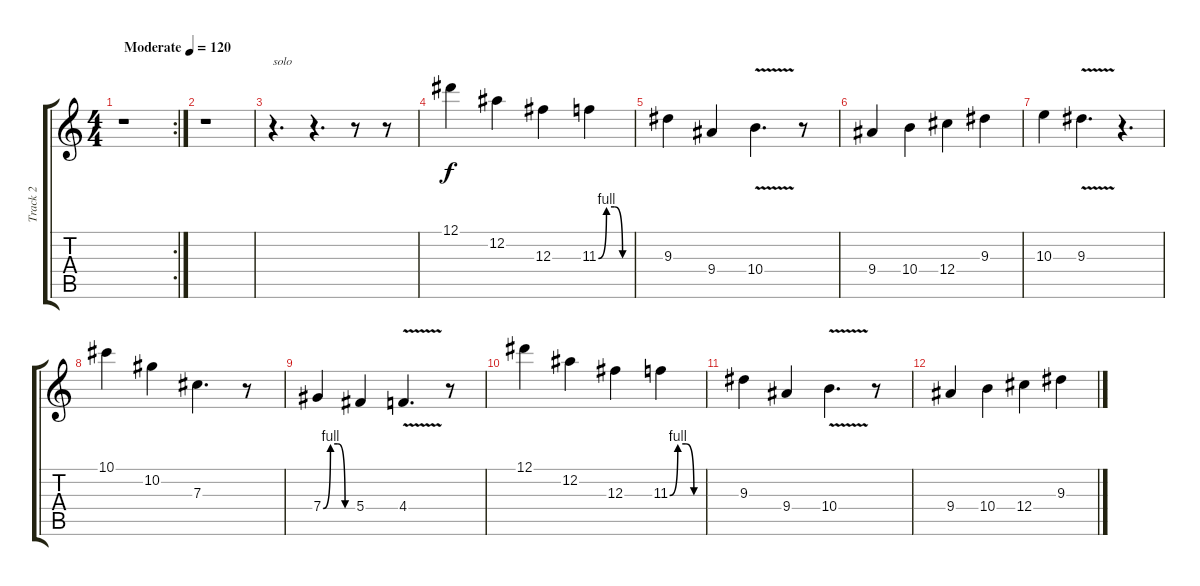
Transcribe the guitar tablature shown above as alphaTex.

\track ("Track 2" "Track 2") {instrument acousticguitarsteel}
\staff {score tabs}
\tuning (Eb4 Bb3 Gb3 Db3 Ab2 Eb2) {hide}
\rc 2
\ts (4 4)
\tempo (120 "Moderate")
\clef g2
\ks c
r.1{dy f instrument acousticguitarsteel} |
r.1 |
r.4{d txt "solo"} r.4{d} r.8 r.8 |
12.1.4 12.2.4 12.3.4 11.3{be (custom 0 0 15 4 30 4 45 0 60 0)}.4 |
9.3.4 9.4.4 10.4{v}.4{d} r.8 |
9.4.4 10.4.4 12.4.4 9.3.4 |
10.3.4 9.3{v}.4{d} r.4{d} |
10.1.4 10.2.4 7.3.4{d} r.8 |
7.4{be (custom 0 0 15 4 30 4 45 0 60 0)}.4 5.4.4 4.4{v}.4{d} r.8 |
12.1.4 12.2.4 12.3.4 11.3{be (custom 0 0 15 4 30 4 45 0 60 0)}.4 |
9.3.4 9.4.4 10.4{v}.4{d} r.8 |
9.4.4 10.4.4 12.4.4 9.3.4
